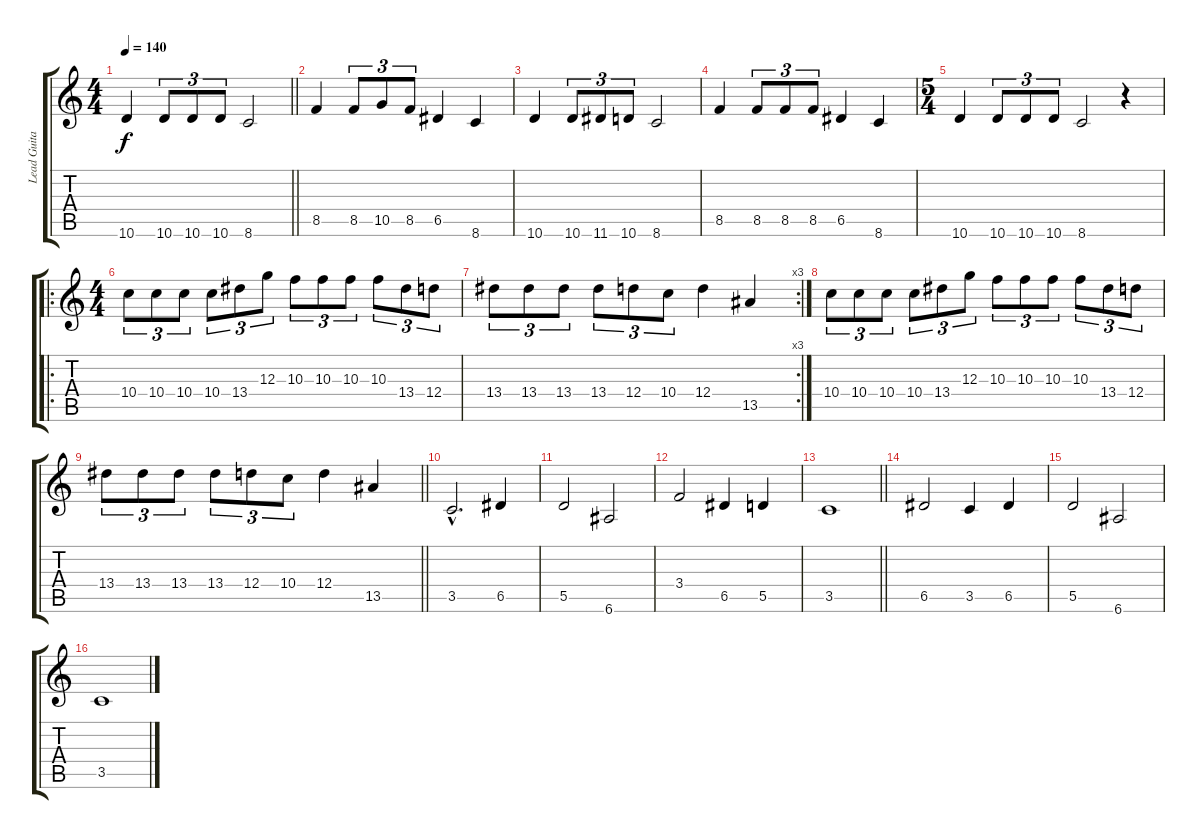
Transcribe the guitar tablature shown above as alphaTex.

\track ("Lead Guitar" "Lead Guita") {instrument distortionguitar}
\staff {score tabs}
\tuning (E4 B3 G3 D3 A2 E2) {hide}
\ts (4 4)
\tempo 140
\clef g2
\barLineRight lightlight
\ks c
10.6.4{dy f} 10.6.8{tu (3 2)} 10.6.8{tu (3 2)} 10.6.8{tu (3 2)} 8.6.2 |
8.5.4 8.5.8{tu (3 2)} 10.5.8{tu (3 2)} 8.5.8{tu (3 2)} 6.5.4 8.6.4 |
10.6.4 10.6.8{tu (3 2)} 11.6.8{tu (3 2)} 10.6.8{tu (3 2)} 8.6.2 |
8.5.4 8.5.8{tu (3 2)} 8.5.8{tu (3 2)} 8.5.8{tu (3 2)} 6.5.4 8.6.4 |
\ts (5 4)
10.6.4 10.6.8{tu (3 2)} 10.6.8{tu (3 2)} 10.6.8{tu (3 2)} 8.6.2 r.4 |
\ro
\ts (4 4)
10.4.8{tu (3 2)} 10.4.8{tu (3 2)} 10.4.8{tu (3 2)} 10.4.8{tu (3 2)} 13.4.8{tu (3 2)} 12.3.8{tu (3 2)} 10.3.8{tu (3 2)} 10.3.8{tu (3 2)} 10.3.8{tu (3 2)} 10.3.8{tu (3 2)} 13.4.8{tu (3 2)} 12.4.8{tu (3 2)} |
\rc 3
13.4.8{tu (3 2)} 13.4.8{tu (3 2)} 13.4.8{tu (3 2)} 13.4.8{tu (3 2)} 12.4.8{tu (3 2)} 10.4.8{tu (3 2)} 12.4.4 13.5.4 |
10.4.8{tu (3 2)} 10.4.8{tu (3 2)} 10.4.8{tu (3 2)} 10.4.8{tu (3 2)} 13.4.8{tu (3 2)} 12.3.8{tu (3 2)} 10.3.8{tu (3 2)} 10.3.8{tu (3 2)} 10.3.8{tu (3 2)} 10.3.8{tu (3 2)} 13.4.8{tu (3 2)} 12.4.8{tu (3 2)} |
\barLineRight lightlight
13.4.8{tu (3 2)} 13.4.8{tu (3 2)} 13.4.8{tu (3 2)} 13.4.8{tu (3 2)} 12.4.8{tu (3 2)} 10.4.8{tu (3 2)} 12.4.4 13.5.4 |
3.5{hac}.2{d} 6.5.4 |
5.5.2 6.6.2 |
3.4.2 6.5.4 5.5.4 |
\barLineRight lightlight
3.5.1 |
6.5.2 3.5.4 6.5.4 |
5.5.2 6.6.2 |
3.5.1
